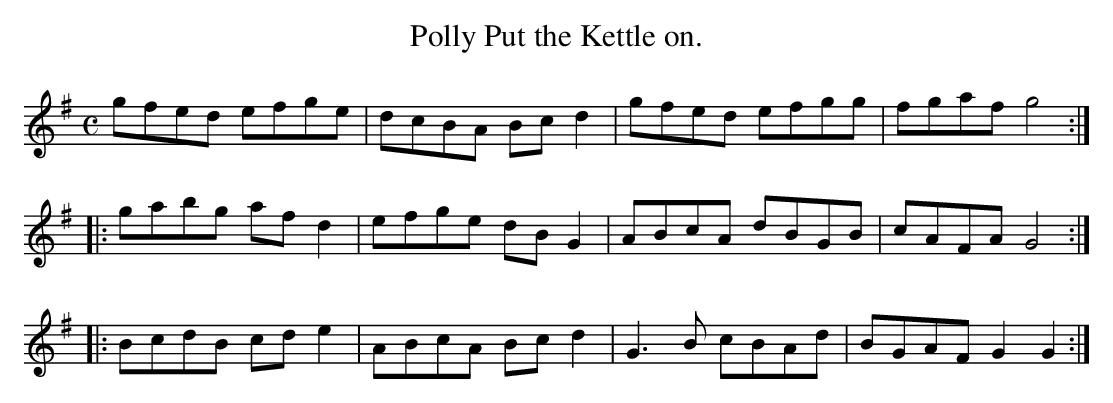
X:1
T:Polly Put the Kettle on.
M:C
L:1/8
K:G
gfed efge|dcBA Bcd2|gfed efgg|fgaf g4:|
|:gabg afd2|efge dBG2   |ABcA dBGB|cAFA G4:|
|:BcdB cde2|ABcA Bcd2|G3B cBAd|BGAF G2G2:|
